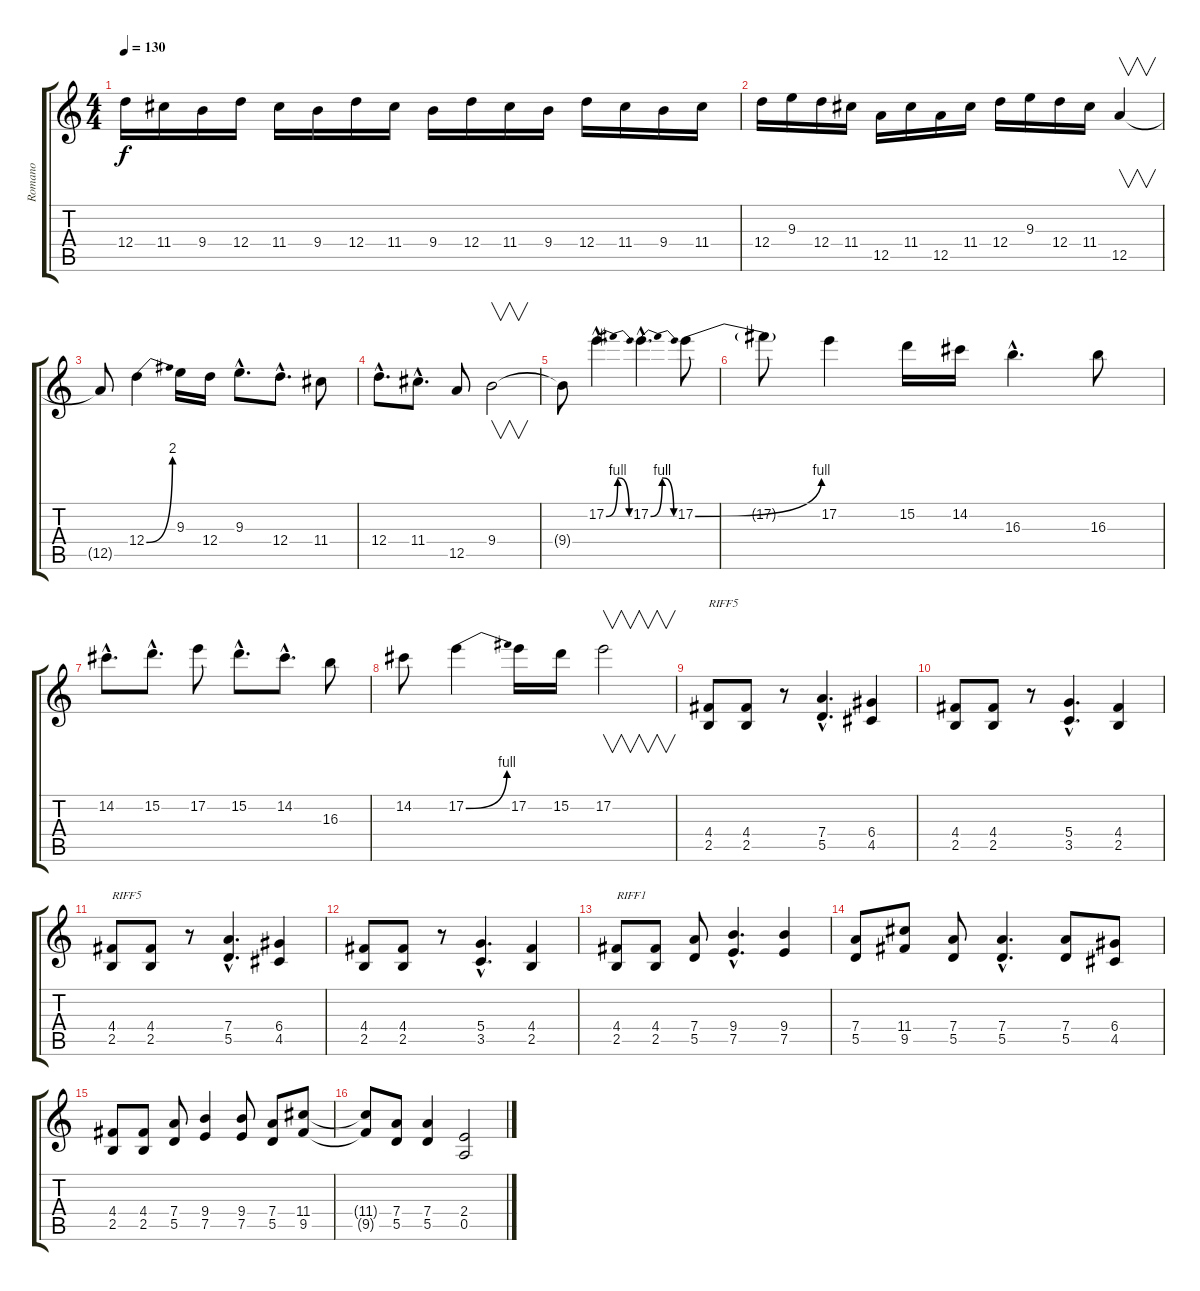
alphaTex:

\track ("Romano" "Romano") {instrument distortionguitar}
\staff {score tabs}
\tuning (E4 B3 G3 D3 A2 E2) {hide}
\ts (4 4)
\tempo 130
\clef g2
\ks c
12.4.16{dy f} 11.4.16 9.4.16 12.4.16 11.4.16 9.4.16 12.4.16 11.4.16 9.4.16 12.4.16 11.4.16 9.4.16 12.4.16 11.4.16 9.4.16 11.4.16 |
12.4.16 9.3.16 12.4.16 11.4.16 12.5.16 11.4.16 12.5.16 11.4.16 12.4.16 9.3.16 12.4.16 11.4.16 12.5.4{v} |
12.5{t}.8 12.4{be (bend 0 0 60 8)}.4 9.3.16 12.4.16 9.3{hac}.8{d} 12.4{hac}.8{d} 11.4.8 |
12.4{hac}.8{d} 11.4{hac}.8{d} 12.5.8 9.4.2{v} |
9.4{t}.8 17.2{be (bendrelease 0 0 30 4 30 4 60 0) hac}.4{d} 17.2{be (bendrelease 0 0 30 4 30 4 60 0) hac}.4{d} 17.2{be (bend 0 0 60 4)}.8 |
17.2{t}.8 17.2.4 15.2.16 14.2.16 16.3{hac}.4{d} 16.3.8 |
14.2{hac}.8{d} 15.2{hac}.8{d} 17.2.8 15.2{hac}.8{d} 14.2{hac}.8{d} 16.3.8 |
14.2.8 17.2{be (bend 0 0 60 4)}.4 17.2.16 15.2.16 17.2.2{v} |
(4.4 2.5).8{txt "RIFF5"} (4.4 2.5).8 r.8 (7.4{hac} 5.5{hac}).4{d} (6.4 4.5).4 |
(4.4 2.5).8 (4.4 2.5).8 r.8 (5.4{hac} 3.5{hac}).4{d} (4.4 2.5).4 |
(4.4 2.5).8{txt "RIFF5"} (4.4 2.5).8 r.8 (7.4{hac} 5.5{hac}).4{d} (6.4 4.5).4 |
(4.4 2.5).8 (4.4 2.5).8 r.8 (5.4{hac} 3.5{hac}).4{d} (4.4 2.5).4 |
(4.4 2.5).8{txt "RIFF1"} (4.4 2.5).8 (7.4 5.5).8 (9.4{hac} 7.5{hac}).4{d} (9.4 7.5).4 |
(7.4 5.5).8 (11.4 9.5).8 (7.4 5.5).8 (7.4{hac} 5.5{hac}).4{d} (7.4 5.5).8 (6.4 4.5).8 |
(4.4 2.5).8 (4.4 2.5).8 (7.4 5.5).8 (9.4 7.5).4 (9.4 7.5).8 (7.4 5.5).8 (11.4 9.5).8 |
(11.4{t} 9.5{t}).8 (7.4 5.5).8 (7.4 5.5).4 (2.4 0.5).2
